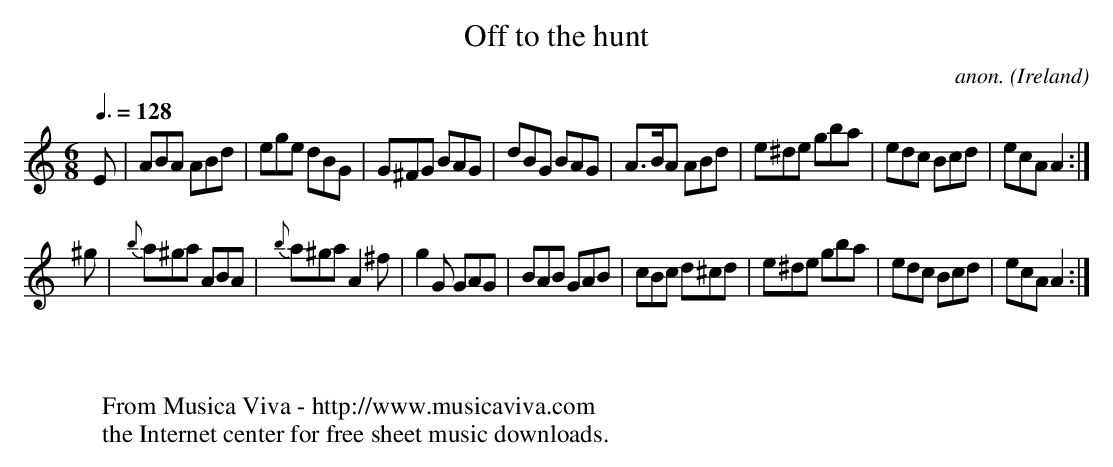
X:1
T:Off to the hunt
C:anon.
O:Ireland
M:6/8
L:1/8
Q:3/8=128
K:Am
E|ABA ABd|ege dBG|G^FG BAG|dBG BAG|A>BA ABd|e^de gba|edc Bcd|ecAA2:|
^g|{b}a^ga ABA|{b}a^ga A2^f|g2G GAG|BAB GAB|\
cBc d^cd|e^de gba|edc Bcd|ecAA2:|
W:
W:
W: From Musica Viva - http://www.musicaviva.com
W: the Internet center for free sheet music downloads.
